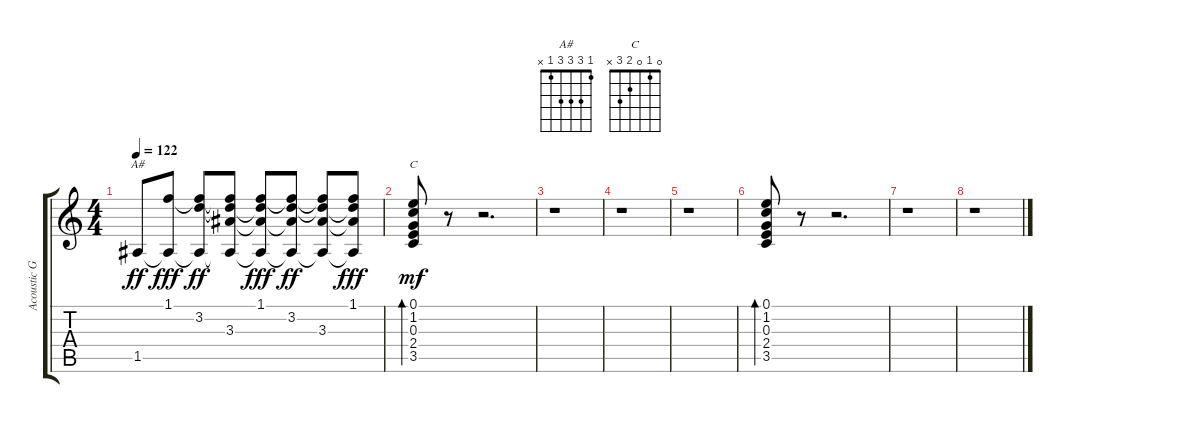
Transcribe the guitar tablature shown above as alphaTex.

\track ("Acoustic Guitar 2" "Acoustic G") {instrument acousticguitarsteel}
\staff {score tabs}
\tuning (E4 B3 G3 D3 A2 E2) {hide}
\chord ("A#" 1 3 3 3 1 x)
\chord ("C" 0 1 0 2 3 x)
\ts (4 4)
\tempo 122
\clef g2
\ks c
1.5.8{ch "A#" dy ff} (1.1 1.5{t}).8{dy fff} (1.1{t} 3.2 1.5{t}).8{dy ff} (1.1{t} 3.2{t} 3.3 1.5{t}).8 (1.1 3.2{t} 3.3{t} 1.5{t}).8{dy fff} (1.1{t} 3.2 3.3{t} 1.5{t}).8{dy ff} (1.1{t} 3.2{t} 3.3 1.5{t}).8 (1.1 3.2{t} 3.3{t} 1.5{t}).8{dy fff} |
(0.1 1.2 0.3 2.4 3.5).8{bd 60 ch "C" dy mf} r.8 r.2{d} |
r.1 |
r.1 |
r.1 |
(0.1 1.2 0.3 2.4 3.5).8{bd 60} r.8 r.2{d} |
r.1 |
r.1
